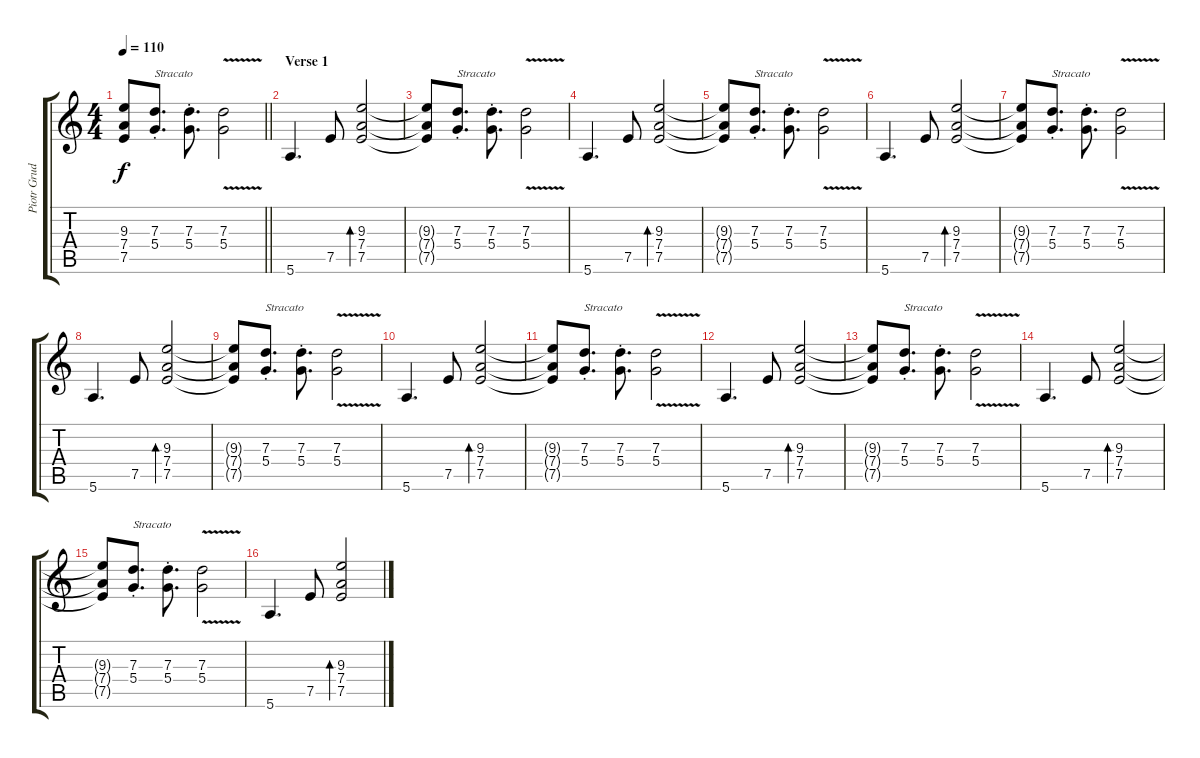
\track ("Piotr Grudzinski" "Piotr Grud") {instrument distortionguitar}
\staff {score tabs}
\tuning (E4 B3 G3 D3 A2 E2) {hide}
\ts (4 4)
\tempo 110
\clef g2
\barLineRight lightlight
\ks c
(9.3{t} 7.4{t} 7.5{t}).8{dy f} (7.3{st} 5.4{st}).8{d txt "Stracato"} (7.3{st} 5.4{st}).8{d} (7.3{v} 5.4{v}).2 |
\section ("" "Verse 1")
5.6.4{d} 7.5.8 (9.3 7.4 7.5).2{bd 240} |
(9.3{t} 7.4{t} 7.5{t}).8 (7.3{st} 5.4{st}).8{d txt "Stracato"} (7.3{st} 5.4{st}).8{d} (7.3{v} 5.4{v}).2 |
5.6.4{d} 7.5.8 (9.3 7.4 7.5).2{bd 240} |
(9.3{t} 7.4{t} 7.5{t}).8 (7.3{st} 5.4{st}).8{d txt "Stracato"} (7.3{st} 5.4{st}).8{d} (7.3{v} 5.4{v}).2 |
5.6.4{d} 7.5.8 (9.3 7.4 7.5).2{bd 240} |
(9.3{t} 7.4{t} 7.5{t}).8 (7.3{st} 5.4{st}).8{d txt "Stracato"} (7.3{st} 5.4{st}).8{d} (7.3{v} 5.4{v}).2 |
5.6.4{d} 7.5.8 (9.3 7.4 7.5).2{bd 240} |
(9.3{t} 7.4{t} 7.5{t}).8 (7.3{st} 5.4{st}).8{d txt "Stracato"} (7.3{st} 5.4{st}).8{d} (7.3{v} 5.4{v}).2 |
5.6.4{d} 7.5.8 (9.3 7.4 7.5).2{bd 240} |
(9.3{t} 7.4{t} 7.5{t}).8 (7.3{st} 5.4{st}).8{d txt "Stracato"} (7.3{st} 5.4{st}).8{d} (7.3{v} 5.4{v}).2 |
5.6.4{d} 7.5.8 (9.3 7.4 7.5).2{bd 240} |
(9.3{t} 7.4{t} 7.5{t}).8 (7.3{st} 5.4{st}).8{d txt "Stracato"} (7.3{st} 5.4{st}).8{d} (7.3{v} 5.4{v}).2 |
5.6.4{d} 7.5.8 (9.3 7.4 7.5).2{bd 240} |
(9.3{t} 7.4{t} 7.5{t}).8 (7.3{st} 5.4{st}).8{d txt "Stracato"} (7.3{st} 5.4{st}).8{d} (7.3{v} 5.4{v}).2 |
5.6.4{d} 7.5.8 (9.3 7.4 7.5).2{bd 240}
